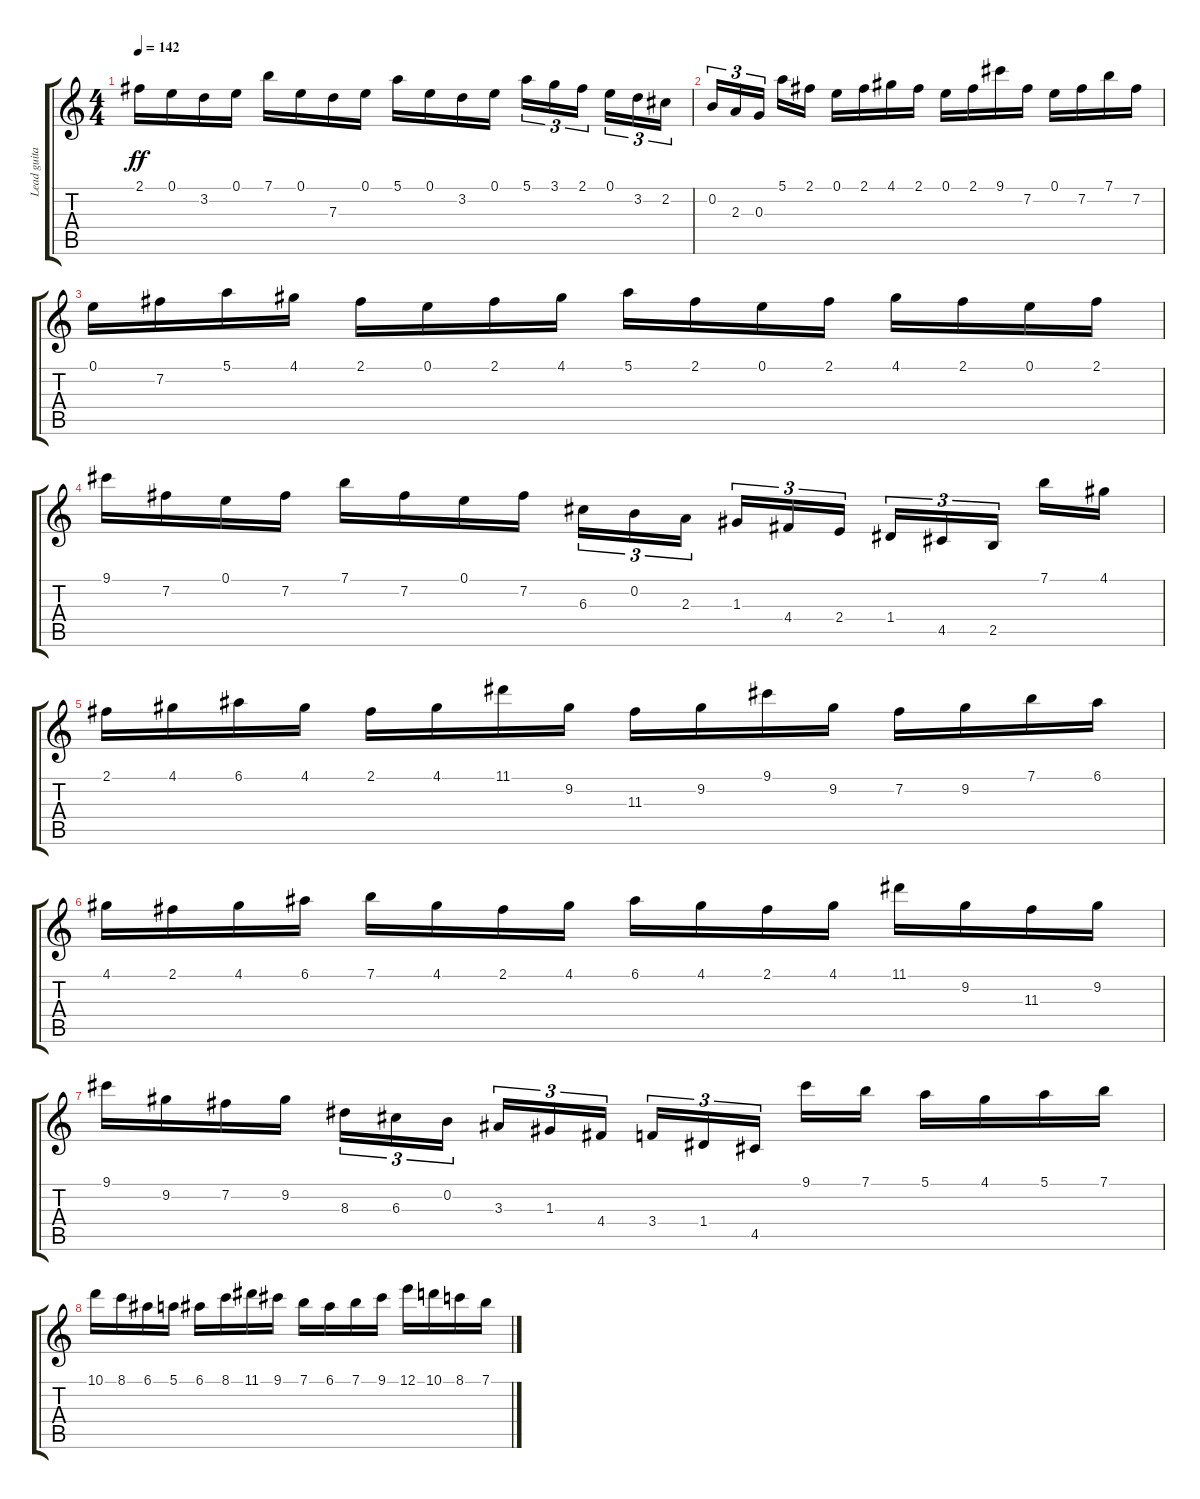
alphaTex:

\track ("Lead guitar2" "Lead guita") {instrument overdrivenguitar}
\staff {score tabs}
\tuning (E4 B3 G3 D3 A2 E2) {hide}
\ts (4 4)
\tempo 142
\clef g2
\ks c
2.1.16{dy ff} 0.1.16 3.2.16 0.1.16 7.1.16 0.1.16 7.3.16 0.1.16 5.1.16 0.1.16 3.2.16 0.1.16 5.1.16{tu (3 2)} 3.1.16{tu (3 2)} 2.1.16{tu (3 2)} 0.1.16{tu (3 2)} 3.2.16{tu (3 2)} 2.2.16{tu (3 2)} |
0.2.16{tu (3 2)} 2.3.16{tu (3 2)} 0.3.16{tu (3 2)} 5.1.16 2.1.16 0.1.16 2.1.16 4.1.16 2.1.16 0.1.16 2.1.16 9.1.16 7.2.16 0.1.16 7.2.16 7.1.16 7.2.16 |
0.1.16 7.2.16 5.1.16 4.1.16 2.1.16 0.1.16 2.1.16 4.1.16 5.1.16 2.1.16 0.1.16 2.1.16 4.1.16 2.1.16 0.1.16 2.1.16 |
9.1.16 7.2.16 0.1.16 7.2.16 7.1.16 7.2.16 0.1.16 7.2.16 6.3.16{tu (3 2)} 0.2.16{tu (3 2)} 2.3.16{tu (3 2)} 1.3.16{tu (3 2)} 4.4.16{tu (3 2)} 2.4.16{tu (3 2)} 1.4.16{tu (3 2)} 4.5.16{tu (3 2)} 2.5.16{tu (3 2)} 7.1.16 4.1.16 |
2.1.16 4.1.16 6.1.16 4.1.16 2.1.16 4.1.16 11.1.16 9.2.16 11.3.16 9.2.16 9.1.16 9.2.16 7.2.16 9.2.16 7.1.16 6.1.16 |
4.1.16 2.1.16 4.1.16 6.1.16 7.1.16 4.1.16 2.1.16 4.1.16 6.1.16 4.1.16 2.1.16 4.1.16 11.1.16 9.2.16 11.3.16 9.2.16 |
9.1.16 9.2.16 7.2.16 9.2.16 8.3.16{tu (3 2)} 6.3.16{tu (3 2)} 0.2.16{tu (3 2)} 3.3.16{tu (3 2)} 1.3.16{tu (3 2)} 4.4.16{tu (3 2)} 3.4.16{tu (3 2)} 1.4.16{tu (3 2)} 4.5.16{tu (3 2)} 9.1.16 7.1.16 5.1.16 4.1.16 5.1.16 7.1.16 |
10.1.16 8.1.16 6.1.16 5.1.16 6.1.16 8.1.16 11.1.16 9.1.16 7.1.16 6.1.16 7.1.16 9.1.16 12.1.16 10.1.16 8.1.16 7.1.16
